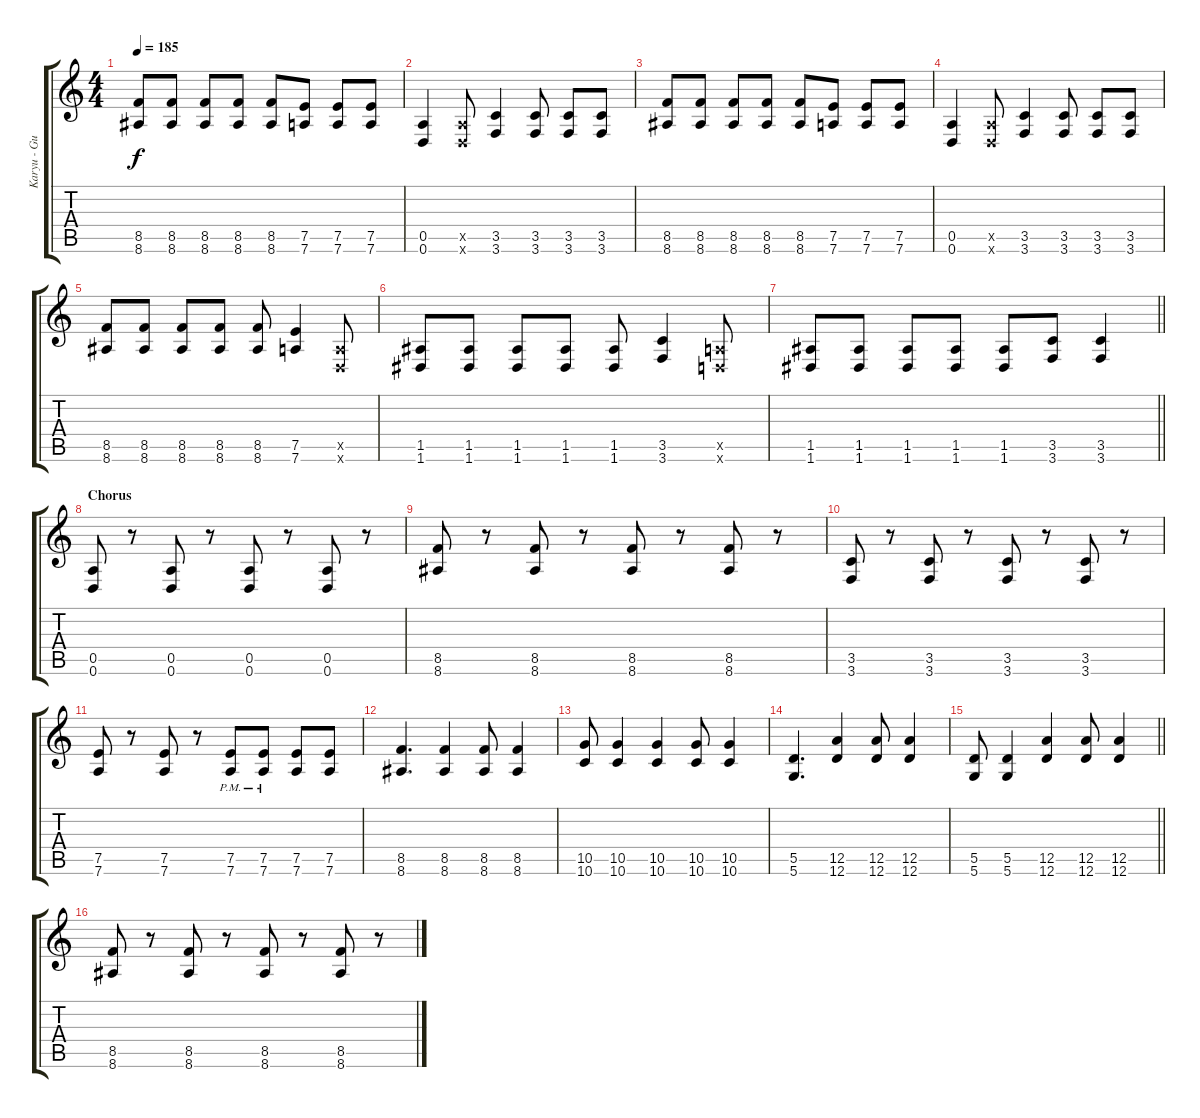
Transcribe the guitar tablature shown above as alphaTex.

\track ("Karyu - Guitar 2" "Karyu - Gu") {instrument distortionguitar}
\staff {score tabs}
\tuning (E4 B3 G3 D3 A2 D2) {hide}
\ts (4 4)
\tempo 185
\clef g2
\ks c
(8.5 8.6).8{dy f} (8.5 8.6).8 (8.5 8.6).8 (8.5 8.6).8 (8.5 8.6).8 (7.5 7.6).8 (7.5 7.6).8 (7.5 7.6).8 |
(0.5 0.6).4 (0.5{x} 0.6{x}).8 (3.5 3.6).4 (3.5 3.6).8 (3.5 3.6).8 (3.5 3.6).8 |
(8.5 8.6).8 (8.5 8.6).8 (8.5 8.6).8 (8.5 8.6).8 (8.5 8.6).8 (7.5 7.6).8 (7.5 7.6).8 (7.5 7.6).8 |
(0.5 0.6).4 (0.5{x} 0.6{x}).8 (3.5 3.6).4 (3.5 3.6).8 (3.5 3.6).8 (3.5 3.6).8 |
(8.5 8.6).8 (8.5 8.6).8 (8.5 8.6).8 (8.5 8.6).8 (8.5 8.6).8 (7.5 7.6).4 (0.5{x} 0.6{x}).8 |
(1.5 1.6).8 (1.5 1.6).8 (1.5 1.6).8 (1.5 1.6).8 (1.5 1.6).8 (3.5 3.6).4 (0.5{x} 0.6{x}).8 |
\barLineRight lightlight
(1.5 1.6).8 (1.5 1.6).8 (1.5 1.6).8 (1.5 1.6).8 (1.5 1.6).8 (3.5 3.6).8 (3.5 3.6).4 |
\section ("" "Chorus")
(0.5 0.6).8 r.8 (0.5 0.6).8 r.8 (0.5 0.6).8 r.8 (0.5 0.6).8 r.8 |
(8.5 8.6).8 r.8 (8.5 8.6).8 r.8 (8.5 8.6).8 r.8 (8.5 8.6).8 r.8 |
(3.5 3.6).8 r.8 (3.5 3.6).8 r.8 (3.5 3.6).8 r.8 (3.5 3.6).8 r.8 |
(7.5 7.6).8 r.8 (7.5 7.6).8 r.8 (7.5{pm} 7.6{pm}).8 (7.5 7.6{pm}).8 (7.5 7.6).8 (7.5 7.6).8 |
(8.5 8.6).4{d} (8.5 8.6).4 (8.5 8.6).8 (8.5 8.6).4 |
(10.5 10.6).8 (10.5 10.6).4 (10.5 10.6).4 (10.5 10.6).8 (10.5 10.6).4 |
(5.5 5.6).4{d} (12.5 12.6).4 (12.5 12.6).8 (12.5 12.6).4 |
\barLineRight lightlight
(5.5 5.6).8 (5.5 5.6).4 (12.5 12.6).4 (12.5 12.6).8 (12.5 12.6).4 |
\section ("" "")
(8.5 8.6).8 r.8 (8.5 8.6).8 r.8 (8.5 8.6).8 r.8 (8.5 8.6).8 r.8
